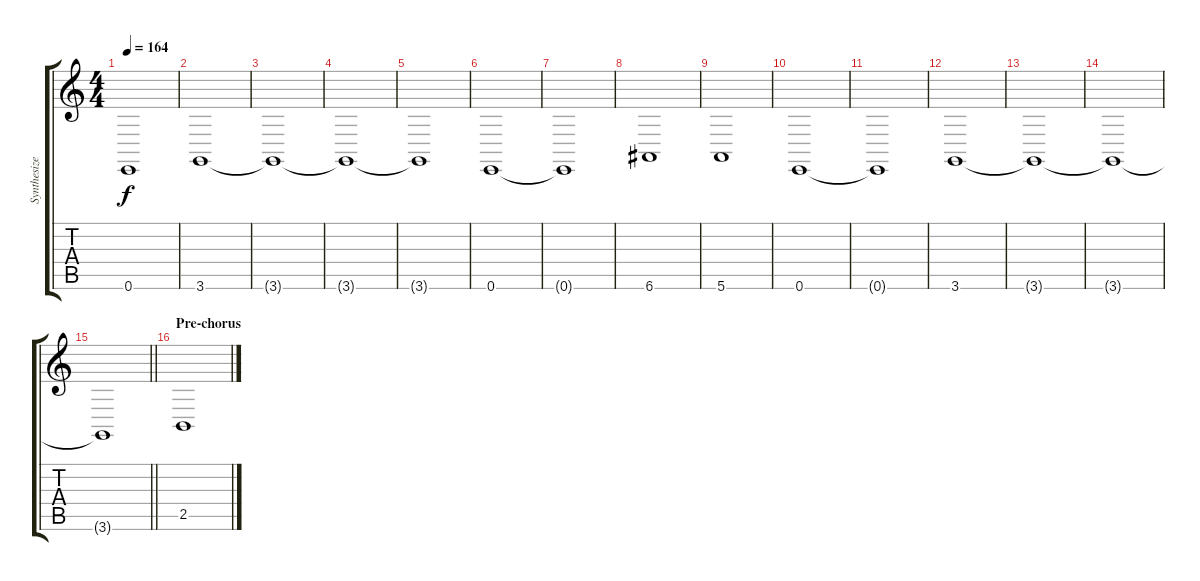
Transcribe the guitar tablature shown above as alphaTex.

\track ("Synthesizer 2 (Paul Morris)" "Synthesize") {instrument pad2warm}
\staff {score tabs}
\tuning (E4 B3 G3 D3 A2 E2) {hide}
\ts (4 4)
\tempo 164
\clef g2
\ks c
0.6{t}.1{dy f} |
3.6.1 |
3.6{t}.1 |
3.6{t}.1 |
3.6{t}.1 |
0.6.1 |
0.6{t}.1 |
6.6.1 |
5.6.1 |
0.6.1 |
0.6{t}.1 |
3.6.1 |
3.6{t}.1 |
3.6{t}.1 |
\barLineRight lightlight
3.6{t}.1 |
\section ("" "Pre-chorus")
2.5.1
